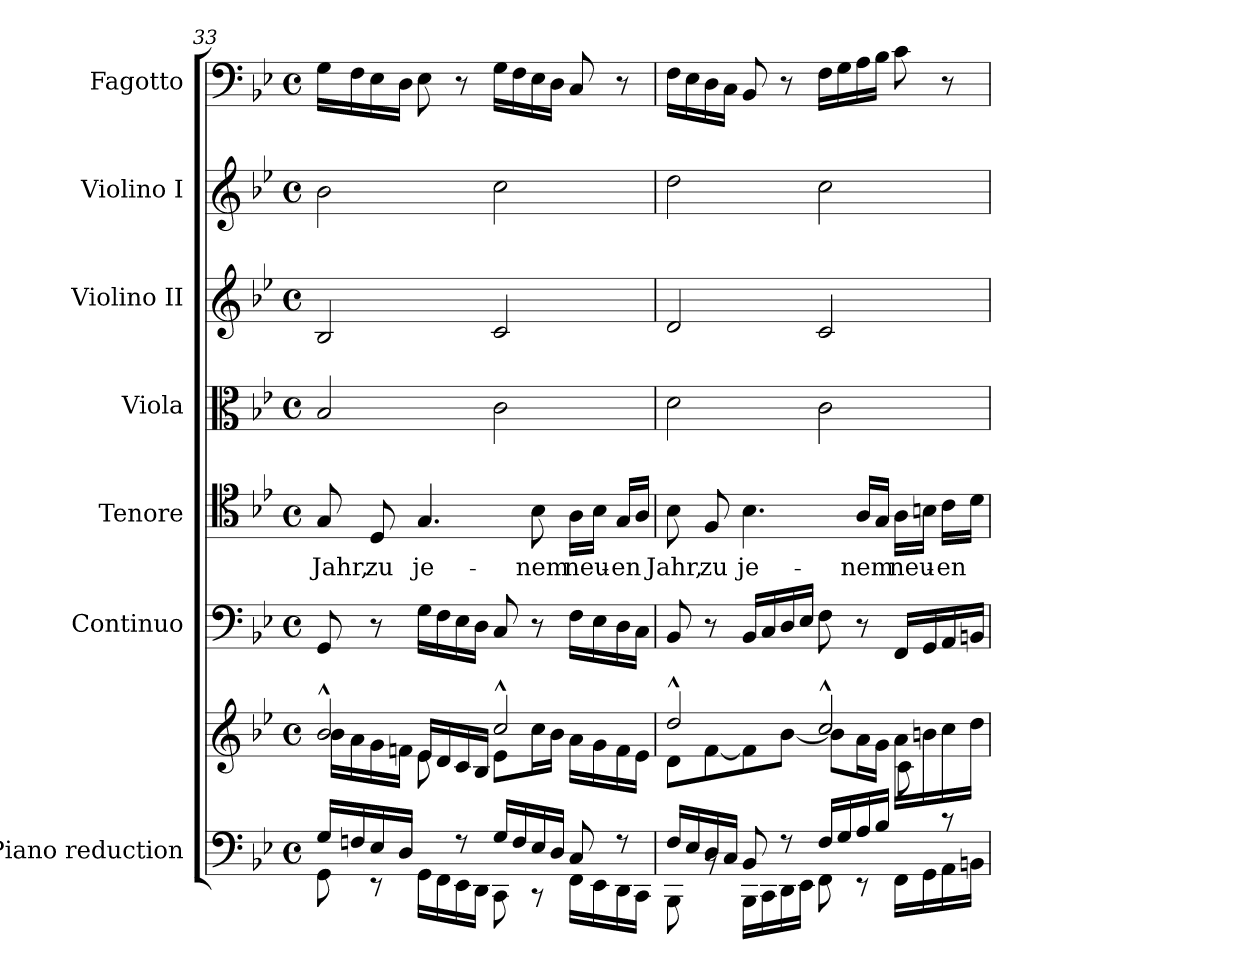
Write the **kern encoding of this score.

**kern	**kern	**kern	**kern	**text	**kern	**kern	**kern	**kern
*part7	*part7	*part6	*part5	*part5	*part4	*part3	*part2	*part1
*staff8	*staff7	*staff6	*staff5	*staff5	*staff4	*staff3	*staff2	*staff1
*I"Piano reduction	*	*I"Continuo	*I"Tenore	*	*I"Viola	*I"Violino II	*I"Violino I	*I"Fagotto
*I'Pno	*	*	*	*	*I'Vla	*I'Vln	*I'Vln	*
*clefF4	*clefG2	*clefF4	*clefC4	*	*clefC3	*clefG2	*clefG2	*clefF4
*k[b-e-]	*k[b-e-]	*k[b-e-]	*k[b-e-]	*	*k[b-e-]	*k[b-e-]	*k[b-e-]	*k[b-e-]
*M4/4	*M4/4	*M4/4	*M4/4	*	*M4/4	*M4/4	*M4/4	*M4/4
*met(c)	*met(c)	*met(c)	*met(c)	*	*met(c)	*met(c)	*met(c)	*met(c)
=33	=33	=33	=33	=33	=33	=33	=33	=33
*^	*^	*	*	*	*	*	*	*
*	*	*	*^	*	*	*	*	*	*	*
!	!	!	!	!	!	!	!LO:LY:b	!	!	!	!
16G/LL	8GG\	2b-^^/	16b-\LL	4ryy	8GG/	8G/	Jahr,	2B-/	2B-/	2b-\	16G\LL
16Fn/	.	.	16a\	.	.	.	.	.	.	.	16F\
!	!	!	!	!	!	!	!LO:LY:b	!	!	!	!
16E-/	8r	.	16g\	.	8r	8D/	zu	.	.	.	16E-\
16D/JJ	.	.	16fn\JJ	.	.	.	.	.	.	.	16D\JJ
!	!	!	!	!	!	!	!LO:LY:b	!	!	!	!
8ryy	16GG\LL	.	16e-/LL	8e-\	16G\LL	4.G/	je-	.	.	.	8E-\
.	16FF\	.	16d/	.	16F\	.	.	.	.	.	.
8r	16EE-\	.	16c/	2ryy	16E-\	.	.	.	.	.	8r
.	16DD\JJ	.	16B-/JJ	.	16D\JJ	.	.	.	.	.	.
16G:/LL	8CC\	2cc^^/	8e-\L	.	8C/	.	.	2c\	2c/	2cc\	16G\LL
16F/	.	.	.	.	.	.	.	.	.	.	16F\
!	!	!	!	!	!	!	!LO:LY:b	!	!	!	!
16E-/	8r	.	16cc\L	.	8r	8B-\	-nem	.	.	.	16E-\
16D/JJ	.	.	16b-\JJ	.	.	.	.	.	.	.	16D\JJ
!	!	!	!	!	!	!	!LO:LY:b	!	!	!	!
8C/	16FF\LL	.	16a\LL	.	16F\LL	16A\LL	neu-	.	.	.	8C/
.	16EE-\	.	16g\	.	16E-\	16B-\JJ	.	.	.	.	.
!	!	!	!	!	!	!	!LO:LY:b	!	!	!	!
8r	16DD\	.	16f\	8ryy	16D\	16G/LL	-en	.	.	.	8r
.	16CC\JJ	.	16e-\JJ	.	16C\JJ	16A/JJ	.	.	.	.	.
!!LO:PB:g=z
=34	=34	=34	=34	=34	=34	=34	=34	=34	=34	=34	=34
!	!	!	!	!	!	!	!LO:LY:b	!	!	!	!
16F:/LL	8BBB-\	2dd^^/	8d\L	2.ryy	8BB-/	8B-\	Jahr,	2d\	2d/	2dd\	16F\LL
16E-/	.	.	.	.	.	.	.	.	.	.	16E-\
!	!	!	!	!	!	!	!LO:LY:b	!	!	!	!
16D/	8rBB	.	[8f\	.	8r	8F/	zu	.	.	.	16D\
16C/JJ	.	.	.	.	.	.	.	.	.	.	16C\JJ
!	!	!	!	!	!	!	!LO:LY:b	!	!	!	!
8BB-/	16BBB-\LL	.	8f\]	.	16BB-/LL	4.B-\	je-	.	.	.	8BB-/
.	16CC\	.	.	.	16C/	.	.	.	.	.	.
8r	16DD\	.	[8b-\J	.	16D/	.	.	.	.	.	8r
.	16EE-\JJ	.	.	.	16E-/JJ	.	.	.	.	.	.
16F/LL	8FF\	2cc^^/	8b-\L]	.	8F\	.	.	2c\	2c/	2cc\	16F\LL
16G/	.	.	.	.	.	.	.	.	.	.	16G\
!	!	!	!	!	!	!	!LO:LY:b	!	!	!	!
16A/	8r	.	16a\L	.	8r	16A/LL	-nem	.	.	.	16A\
16B-/JJ	.	.	16g\JJ	.	.	16G/JJ	.	.	.	.	16B-\JJ
!	!	!	!	!	!	!	!LO:LY:b	!	!	!	!
8ryy	16FF\LL	.	16a\LL	8c\	16FF/LL	16A\LL	neu-	.	.	.	8c\
.	16GG\	.	16bn\	.	16GG/	16Bn\JJ	.	.	.	.	.
!	!	!	!	!	!	!	!LO:LY:b	!	!	!	!
8r	16AA\	.	16cc\	8ryy	16AA/	16c\LL	-en	.	.	.	8r
.	16BBn\JJ	.	16dd\JJ	.	16BBn/JJ	16d\JJ	.	.	.	.	.
*v	*v	*	*	*	*	*	*	*	*	*	*
*	*v	*v	*v	*	*	*	*	*	*	*
=	=	=	=	=	=	=	=	=
*-	*-	*-	*-	*-	*-	*-	*-	*-
